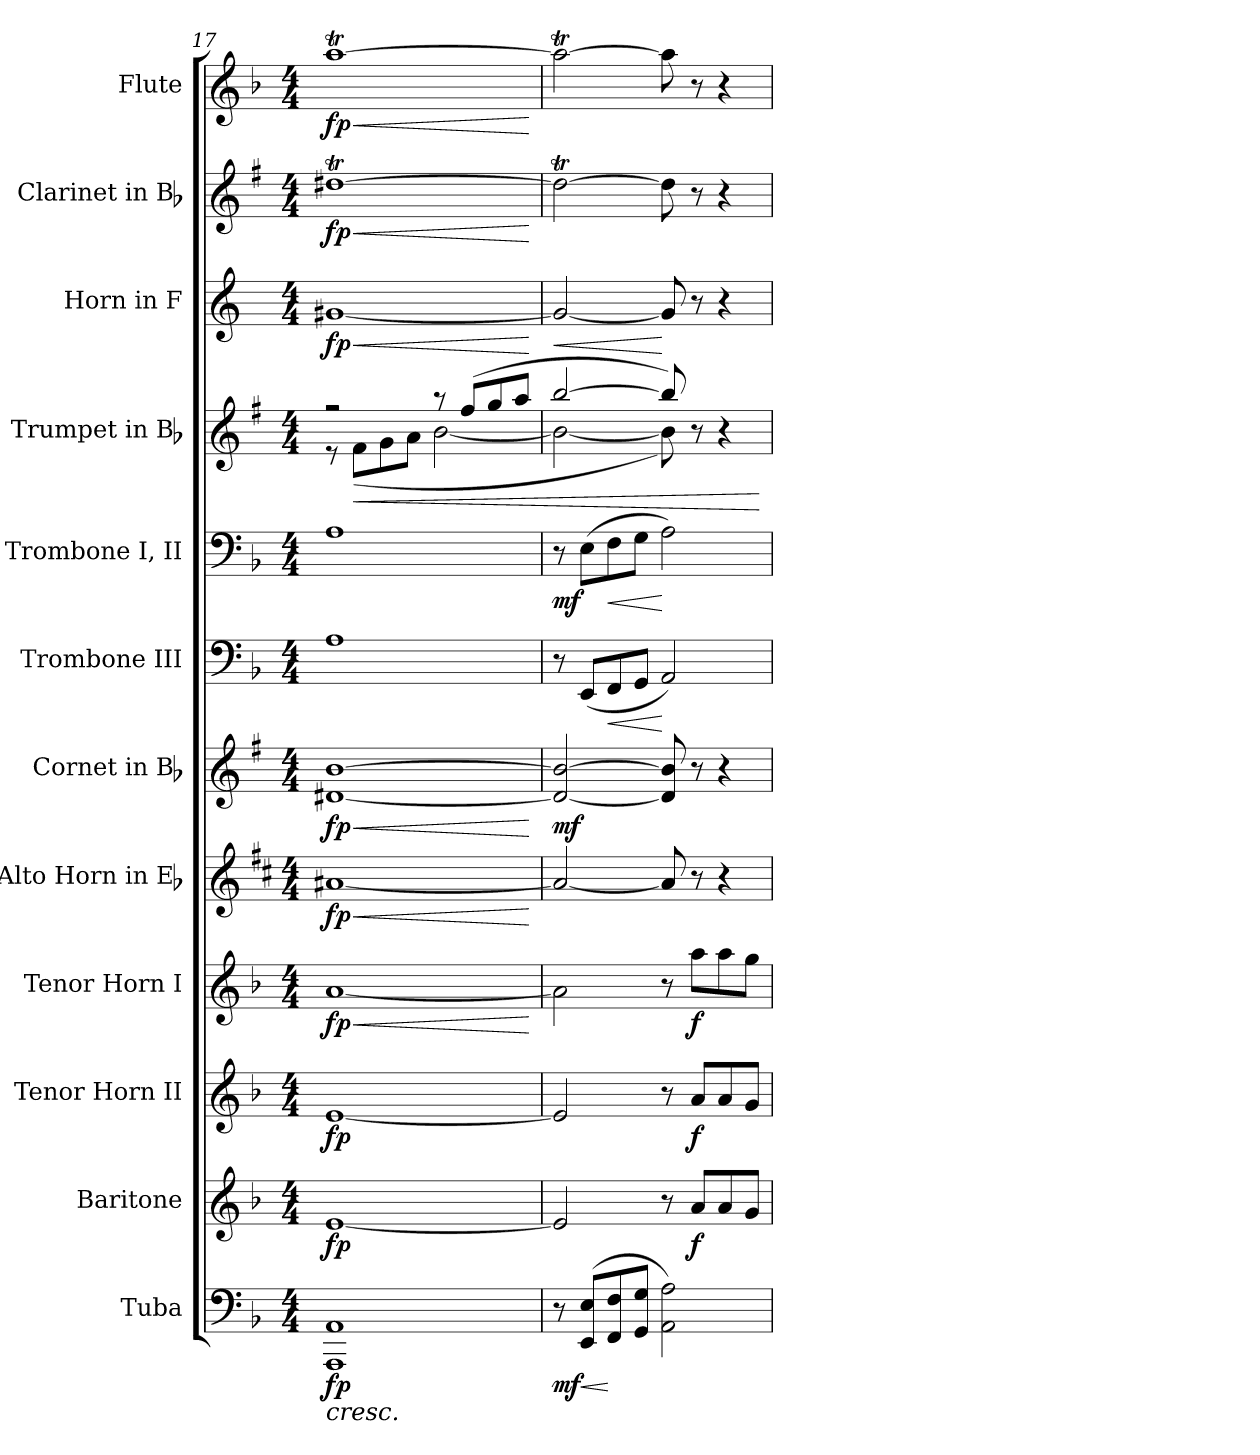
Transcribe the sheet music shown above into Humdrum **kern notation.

**kern	**dynam	**kern	**dynam	**kern	**dynam	**kern	**dynam	**kern	**dynam	**kern	**dynam	**kern	**dynam	**kern	**dynam	**kern	**dynam	**kern	**dynam	**kern	**dynam	**kern	**dynam
*part12	*part12	*part11	*part11	*part10	*part10	*part9	*part9	*part8	*part8	*part7	*part7	*part6	*part6	*part5	*part5	*part4	*part4	*part3	*part3	*part2	*part2	*part1	*part1
*staff12	*staff12	*staff11	*staff11	*staff10	*staff10	*staff9	*staff9	*staff8	*staff8	*staff7	*staff7	*staff6	*staff6	*staff5	*staff5	*staff4	*staff4	*staff3	*staff3	*staff2	*staff2	*staff1	*staff1
*I"Tuba	*	*I"Baritone	*	*I"Tenor Horn II	*	*I"Tenor Horn I	*	*I"Alto Horn in Eb	*	*I"Cornet in Bb	*	*I"Trombone III	*	*I"Trombone I, II	*	*I"Trumpet in Bb	*	*I"Horn in F	*	*I"Clarinet in Bb	*	*I"Flute	*
*I'Tba.	*	*I'Bar.	*	*I'Tenor.	*	*I'Tenor I.	*	*	*	*I'Cor.	*	*I'Tbn.	*	*I'Tbn.	*	*I'Tpt.	*	*I'Hn.	*	*I'Cl.	*	*I'Fl.	*
*clefF4	*	*clefG2	*	*clefG2	*	*clefG2	*	*clefG2	*	*clefG2	*	*clefF4	*	*clefF4	*	*clefG2	*	*clefG2	*	*clefG2	*	*clefG2	*
*	*	*ITrd8c14	*	*ITrd8c14	*	*ITrd8c14	*	*ITrd5c9	*	*ITrd1c2	*	*	*	*	*	*ITrd1c2	*	*ITrd4c7	*	*ITrd1c2	*	*	*
*k[b-]	*	*k[b-]	*	*k[b-]	*	*k[b-]	*	*k[b-]	*	*k[b-]	*	*k[b-]	*	*k[b-]	*	*k[b-]	*	*k[b-]	*	*k[b-]	*	*k[b-]	*
*F:	*	*F:	*	*F:	*	*F:	*	*F:	*	*F:	*	*F:	*	*F:	*	*F:	*	*F:	*	*F:	*	*F:	*
*M4/4	*	*M4/4	*	*M4/4	*	*M4/4	*	*M4/4	*	*M4/4	*	*M4/4	*	*M4/4	*	*M4/4	*	*M4/4	*	*M4/4	*	*M4/4	*
=17	=17	=17	=17	=17	=17	=17	=17	=17	=17	=17	=17	=17	=17	=17	=17	=17	=17	=17	=17	=17	=17	=17	=17
!	!LO:HP:b	!	!	!	!	!	!LO:HP:b	!	!LO:HP:b	!	!LO:HP:b	!	!	!	!	!	!	!	!LO:HP:b	!	!LO:HP:b	!	!LO:HP:b
*	*	*	*	*	*	*	*	*	*	*	*	*	*	*	*	*^	*	*	*	*	*	*	*
1AAAi 1AAi	< fp	[1Ei	fp	[1Ei	fp	[1Ai	< fp	[1c#Xi	< fp	[1c#Xi [1ai	< fp	1Ai	.	1Ai	.	2r	8r	.	[1c#Xi	< fp	[1cc#Xti	< fp	[1aati	< fp
!	!	!	!	!	!	!	!	!	!	!	!	!	!	!	!	!	!	!LO:HP:b	!	!	!	!	!	!
.	.	.	.	.	.	.	.	.	.	.	.	.	.	.	.	.	(8ei\L	<	.	.	.	.	.	.
.	.	.	.	.	.	.	.	.	.	.	.	.	.	.	.	.	8fi\	.	.	.	.	.	.	.
.	.	.	.	.	.	.	.	.	.	.	.	.	.	.	.	.	8gi\J	.	.	.	.	.	.	.
.	.	.	.	.	.	.	.	.	.	.	.	.	.	.	.	8r	[2ai\	.	.	.	.	.	.	.
.	.	.	.	.	.	.	.	.	.	.	.	.	.	.	.	(8eei/L	.	.	.	.	.	.	.	.
.	.	.	.	.	.	.	.	.	.	.	.	.	.	.	.	8ffi/	.	.	.	.	.	.	.	.
.	.	.	.	.	.	.	.	.	.	.	.	.	.	.	.	8ggi/J	.	.	.	.	.	.	.	.
*	*	*	*	*	*	*	*	*	*	*	*	*	*	*	*	*v	*v	*	*	*	*	*	*	*
.	.	.	.	.	.	.	[	.	[	.	[	.	.	.	.	.	.	.	[	.	[	.	[
=18	=18	=18	=18	=18	=18	=18	=18	=18	=18	=18	=18	=18	=18	=18	=18	=18	=18	=18	=18	=18	=18	=18	=18
*	*	*	*	*	*	*	*	*	*	*	*	*	*	*	*	*^	*	*	*	*	*	*	*
!	!	!	!	!	!	!	!	!	!	!	!	!	!	!	!	!	!	!	!	!LO:HP:b	!	!	!	!
8r	mf	2Ei/]	.	2Ei/]	.	2Ai\]	.	2c#i/_	.	2c#i/_ 2ai_	mf	8r	.	8r	mf	[2aai/	2ai\_	.	2c#i/_	<	2cc#ti\_	.	2aati\_	.
!	!LO:HP:b	!	!	!	!	!	!	!	!	!	!	!	!	!	!	!	!	!	!	!	!	!	!	!
(8EEi/ 8EiL	<	.	.	.	.	.	.	.	.	.	.	(8EEi/L	.	(8Ei\L	.	.	.	.	.	.	.	.	.	.
!	!	!	!	!	!	!	!	!	!	!	!	!	!LO:HP:b	!	!LO:HP:b	!	!	!	!	!	!	!	!	!
8FFi/ 8Fi	[	.	.	.	.	.	.	.	.	.	.	8FFi/	<	8Fi\	<	.	.	.	.	.	.	.	.	.
8GGi/ 8GiJ	.	.	.	.	.	.	.	.	.	.	.	8GGi/J	.	8Gi\J	.	.	.	.	.	.	.	.	.	.
2AAi\ 2Ai)	[	8r	.	8r	.	8r	.	8c#i/]	.	8c#i/] 8ai]	.	2AAi/)	[	2Ai\)	[	8aai/])	8ai\])	.	8c#i/]	[	8cc#i\]	.	8aai\]	.
.	.	8Ai/L	f	8Ai/L	f	8ai\L	f	8r	.	8r	.	.	.	.	.	8r	8ryy	.	8r	.	8r	.	8r	.
.	.	8Ai/	.	8Ai/	.	8ai\	.	4r	.	4r	.	.	.	.	.	4r	4ryy	.	4r	.	4r	.	4r	.
.	.	8Gi/J	.	8Gi/J	.	8gi\J	.	.	.	.	.	.	.	.	.	.	.	.	.	.	.	.	.	.
*	*	*	*	*	*	*	*	*	*	*	*	*	*	*	*	*v	*v	*	*	*	*	*	*	*
.	.	.	.	.	.	.	.	.	.	.	.	.	.	.	.	.	[	.	.	.	.	.	.
=	=	=	=	=	=	=	=	=	=	=	=	=	=	=	=	=	=	=	=	=	=	=	=
*-	*-	*-	*-	*-	*-	*-	*-	*-	*-	*-	*-	*-	*-	*-	*-	*-	*-	*-	*-	*-	*-	*-	*-
